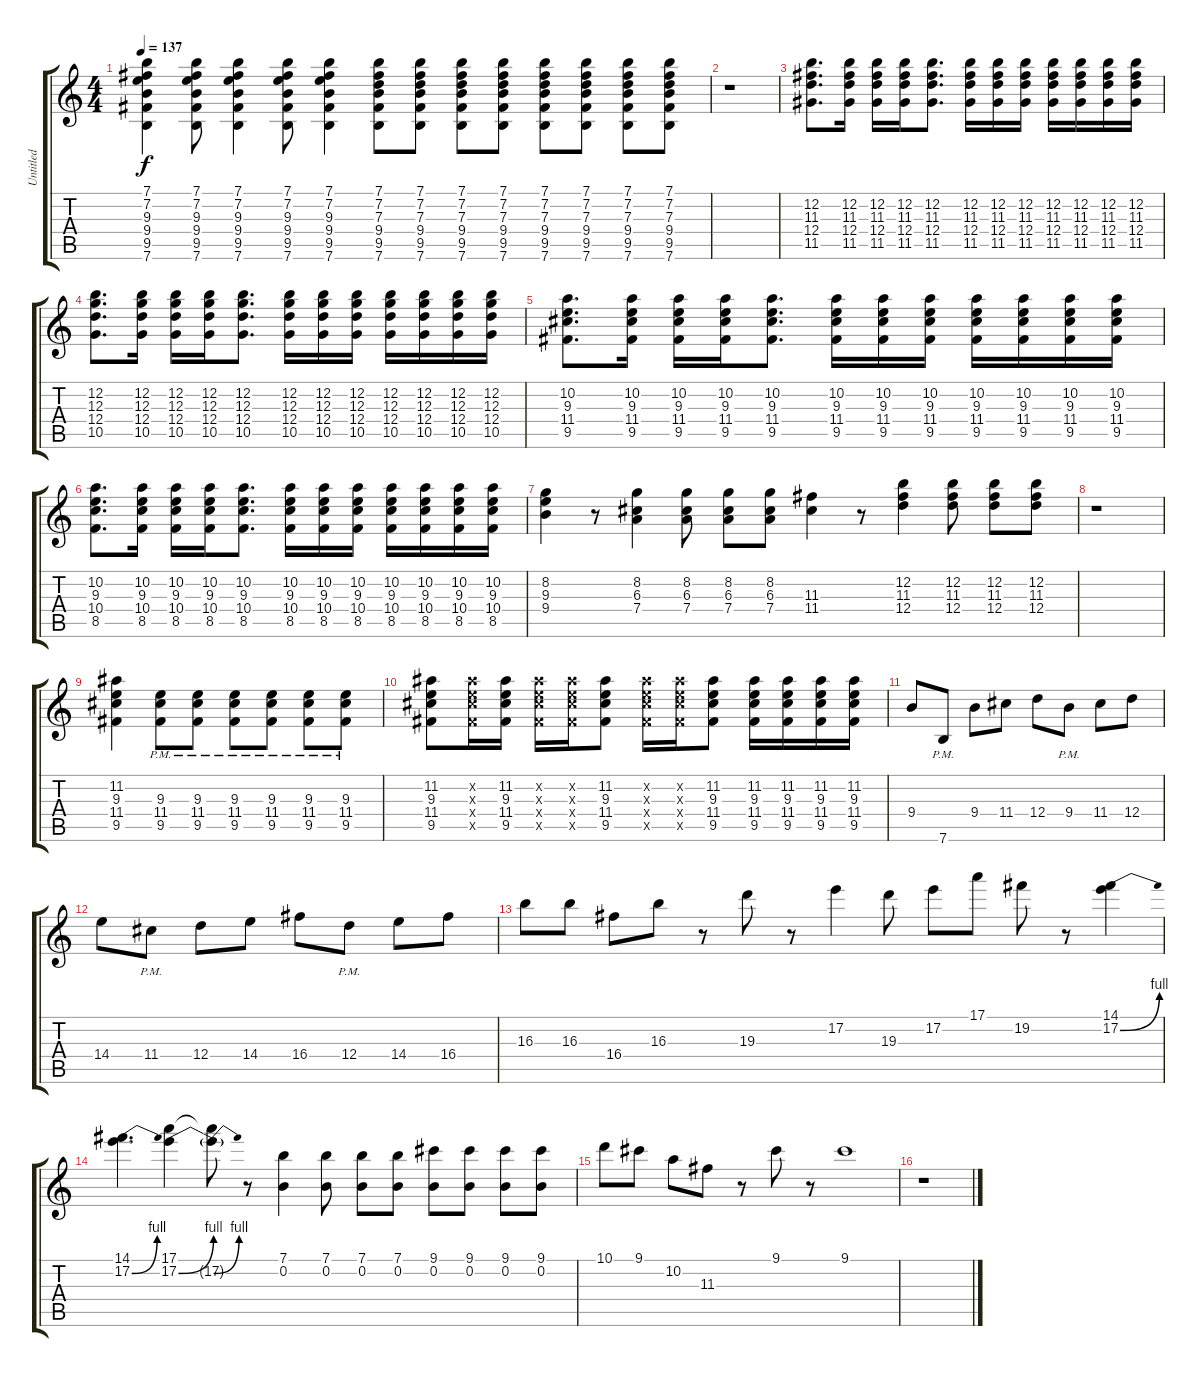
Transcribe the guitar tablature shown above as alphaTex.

\track ("Untitled" "Untitled") {instrument acousticguitarnylon}
\staff {score tabs}
\tuning (E4 B3 G3 D3 A2 E2) {hide}
\ts (4 4)
\tempo 137
\clef g2
\ks c
(7.1 7.2 9.3 9.4 9.5 7.6).4{dy f} (7.1 7.2 9.3 9.4 9.5 7.6).8 (7.1 7.2 9.3 9.4 9.5 7.6).4 (7.1 7.2 9.3 9.4 9.5 7.6).8 (7.1 7.2 9.3 9.4 9.5 7.6).4 (7.1 7.2 7.3 9.4 9.5 7.6).8 (7.1 7.2 7.3 9.4 9.5 7.6).8 (7.1 7.2 7.3 9.4 9.5 7.6).8 (7.1 7.2 7.3 9.4 9.5 7.6).8 (7.1 7.2 7.3 9.4 9.5 7.6).8 (7.1 7.2 7.3 9.4 9.5 7.6).8 (7.1 7.2 7.3 9.4 9.5 7.6).8 (7.1 7.2 7.3 9.4 9.5 7.6).8 |
r.1 |
(12.2 11.3 12.4 11.5).8{d} (12.2 11.3 12.4 11.5).16 (12.2 11.3 12.4 11.5).16 (12.2 11.3 12.4 11.5).16 (12.2 11.3 12.4 11.5).8{d} (12.2 11.3 12.4 11.5).16 (12.2 11.3 12.4 11.5).16 (12.2 11.3 12.4 11.5).16 (12.2 11.3 12.4 11.5).16 (12.2 11.3 12.4 11.5).16 (12.2 11.3 12.4 11.5).16 (12.2 11.3 12.4 11.5).16 |
(12.2 12.3 12.4 10.5).8{d} (12.2 12.3 12.4 10.5).16 (12.2 12.3 12.4 10.5).16 (12.2 12.3 12.4 10.5).16 (12.2 12.3 12.4 10.5).8{d} (12.2 12.3 12.4 10.5).16 (12.2 12.3 12.4 10.5).16 (12.2 12.3 12.4 10.5).16 (12.2 12.3 12.4 10.5).16 (12.2 12.3 12.4 10.5).16 (12.2 12.3 12.4 10.5).16 (12.2 12.3 12.4 10.5).16 |
(10.2 9.3 11.4 9.5).8{d} (10.2 9.3 11.4 9.5).16 (10.2 9.3 11.4 9.5).16 (10.2 9.3 11.4 9.5).16 (10.2 9.3 11.4 9.5).8{d} (10.2 9.3 11.4 9.5).16 (10.2 9.3 11.4 9.5).16 (10.2 9.3 11.4 9.5).16 (10.2 9.3 11.4 9.5).16 (10.2 9.3 11.4 9.5).16 (10.2 9.3 11.4 9.5).16 (10.2 9.3 11.4 9.5).16 |
(10.2 9.3 10.4 8.5).8{d} (10.2 9.3 10.4 8.5).16 (10.2 9.3 10.4 8.5).16 (10.2 9.3 10.4 8.5).16 (10.2 9.3 10.4 8.5).8{d} (10.2 9.3 10.4 8.5).16 (10.2 9.3 10.4 8.5).16 (10.2 9.3 10.4 8.5).16 (10.2 9.3 10.4 8.5).16 (10.2 9.3 10.4 8.5).16 (10.2 9.3 10.4 8.5).16 (10.2 9.3 10.4 8.5).16 |
(8.2 9.3 9.4).4 r.8 (8.2 6.3 7.4).4 (8.2 6.3 7.4).8 (8.2 6.3 7.4).8 (8.2 6.3 7.4).8 (11.3 11.4).4 r.8 (12.2 11.3 12.4).4 (12.2 11.3 12.4).8 (12.2 11.3 12.4).8 (12.2 11.3 12.4).8 |
r.1 |
(11.2 9.3 11.4 9.5).4 (9.3{pm} 11.4{pm} 9.5{pm}).8 (9.3{pm} 11.4{pm} 9.5{pm}).8 (9.3{pm} 11.4{pm} 9.5{pm}).8 (9.3{pm} 11.4{pm} 9.5{pm}).8 (9.3{pm} 11.4{pm} 9.5{pm}).8 (9.3{pm} 11.4{pm} 9.5{pm}).8 |
(11.2 9.3 11.4 9.5).8 (11.2{x} 9.3{x} 11.4{x} 9.5{x}).16 (11.2 9.3 11.4 9.5).16 (11.2{x} 9.3{x} 11.4{x} 9.5{x}).16 (11.2{x} 9.3{x} 11.4{x} 9.5{x}).16 (11.2 9.3 11.4 9.5).8 (11.2{x} 9.3{x} 11.4{x} 9.5{x}).16 (11.2{x} 9.3{x} 11.4{x} 9.5{x}).16 (11.2 9.3 11.4 9.5).8 (11.2 9.3 11.4 9.5).16 (11.2 9.3 11.4 9.5).16 (11.2 9.3 11.4 9.5).16 (11.2 9.3 11.4 9.5).16 |
9.4.8 7.6{pm}.8 9.4.8 11.4.8 12.4.8 9.4{pm}.8 11.4.8 12.4.8 |
14.4.8 11.4{pm}.8 12.4.8 14.4.8 16.4.8 12.4{pm}.8 14.4.8 16.4.8 |
16.3.8 16.3.8 16.4.8 16.3.8 r.8 19.3.8 r.8 17.2.4 19.3.8 17.2.8 17.1.8 19.2.8 r.8 (14.1 17.2{be (bend 0 0 60 4)}).4 |
(14.1 17.2{be (bend 0 0 60 4)}).4{d} (17.1 17.2{be (bend 0 0 60 4)}).4 (17.1{t} 17.2{be (bend 0 0 60 4) t}).8 r.8 (7.1 0.2).4 (7.1 0.2).8 (7.1 0.2).8 (7.1 0.2).8 (9.1 0.2).8 (9.1 0.2).8 (9.1 0.2).8 (9.1 0.2).8 |
10.1.8 9.1.8 10.2.8 11.3.8 r.8 9.1.8 r.8 9.1.1 |
r.1
